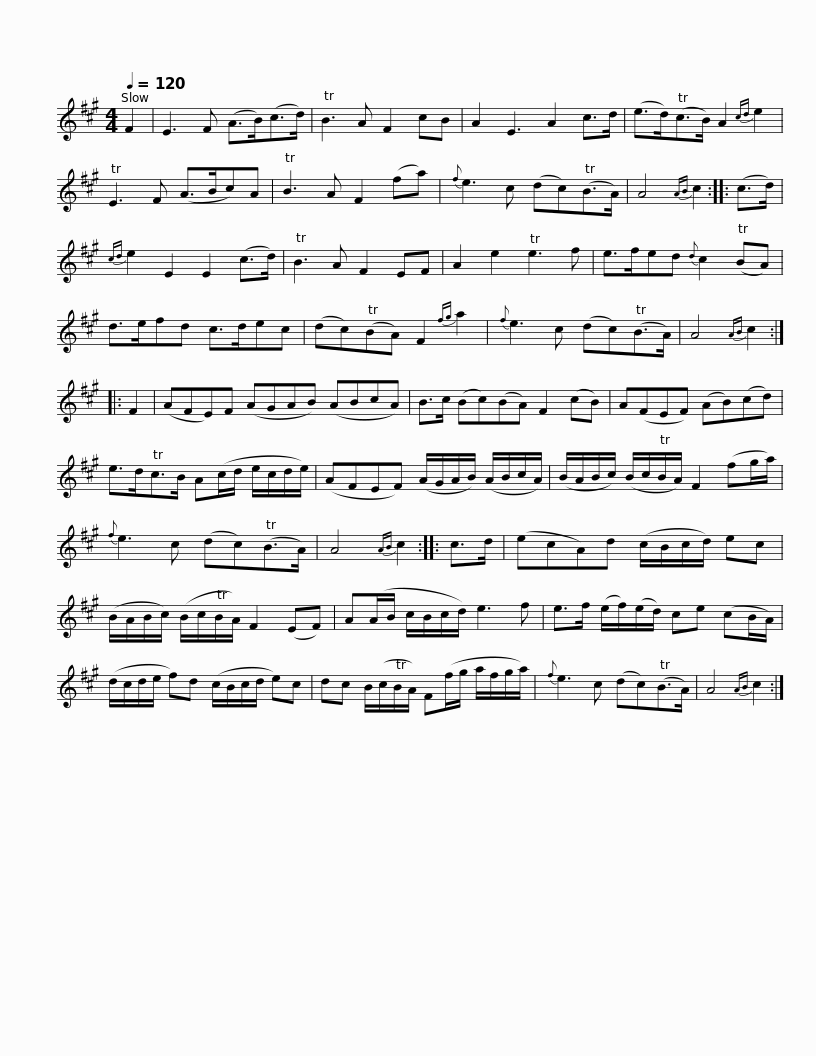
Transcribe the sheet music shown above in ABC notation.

X:1
L:1/8
Q:1/4=120
M:4/4
I:linebreak $
K:A
V:1 treble
V:1
 F2 | E3 F (A>B)(c>d) | TB3 A F2 cB | A2 E3 A2 c>d | (e>d)(Tc>B) A2{cd} e2 | %5
 TE3 F (A>Bc)A | TB3 A F2 (fa) |${f} e3 c (dc)(TB>A) | A4{AB} c2 :: (c>d) | %10
{cd} e2 E2 E2 (c>d) | TB3 A F2 EF | A2 e2 Te3 f | e>fed{d} c2 (TBA) |$ d>efd c>dec | %15
 (dc)(TBA) F2{fg} a2 |{f} e3 c (dc)(TB>A) | A4{AB} c2 :: F2 | (AFE)F (AGAB) (ABcA) |$ %20
 B>c (Bc)(BA) F2 (cB) | A(FEF) (AB)(cd) | e>dTc>B A(c/d/ e/c/d/e/) | (AFEF) (A/G/A/B/) (A/B/c/A/) |$ (B/A/B/c/) (B/c/TB/A/) F2 (fg/a/) | %25
{f} e3 c (dc)(TB>A) | A4{AB} c2 :: c>d | (ecA)d (c/B/c/d/) ec |$ (B/A/B/c/) (B/c/TB/A/) F2 (EF) | %30
 A(A/B/ c/B/c/d/) e3 f | e>f (e/f/)(e/d/) ce (cB/A/) | (d/c/d/e/ f)d (c/B/c/d/ e)c |$ dc B/(c/TB/A/) F(f/g/ a/f/g/a/) |{f} e3 c (dc)(TB>A) | %35
 A4{AB} c2 :| %36
